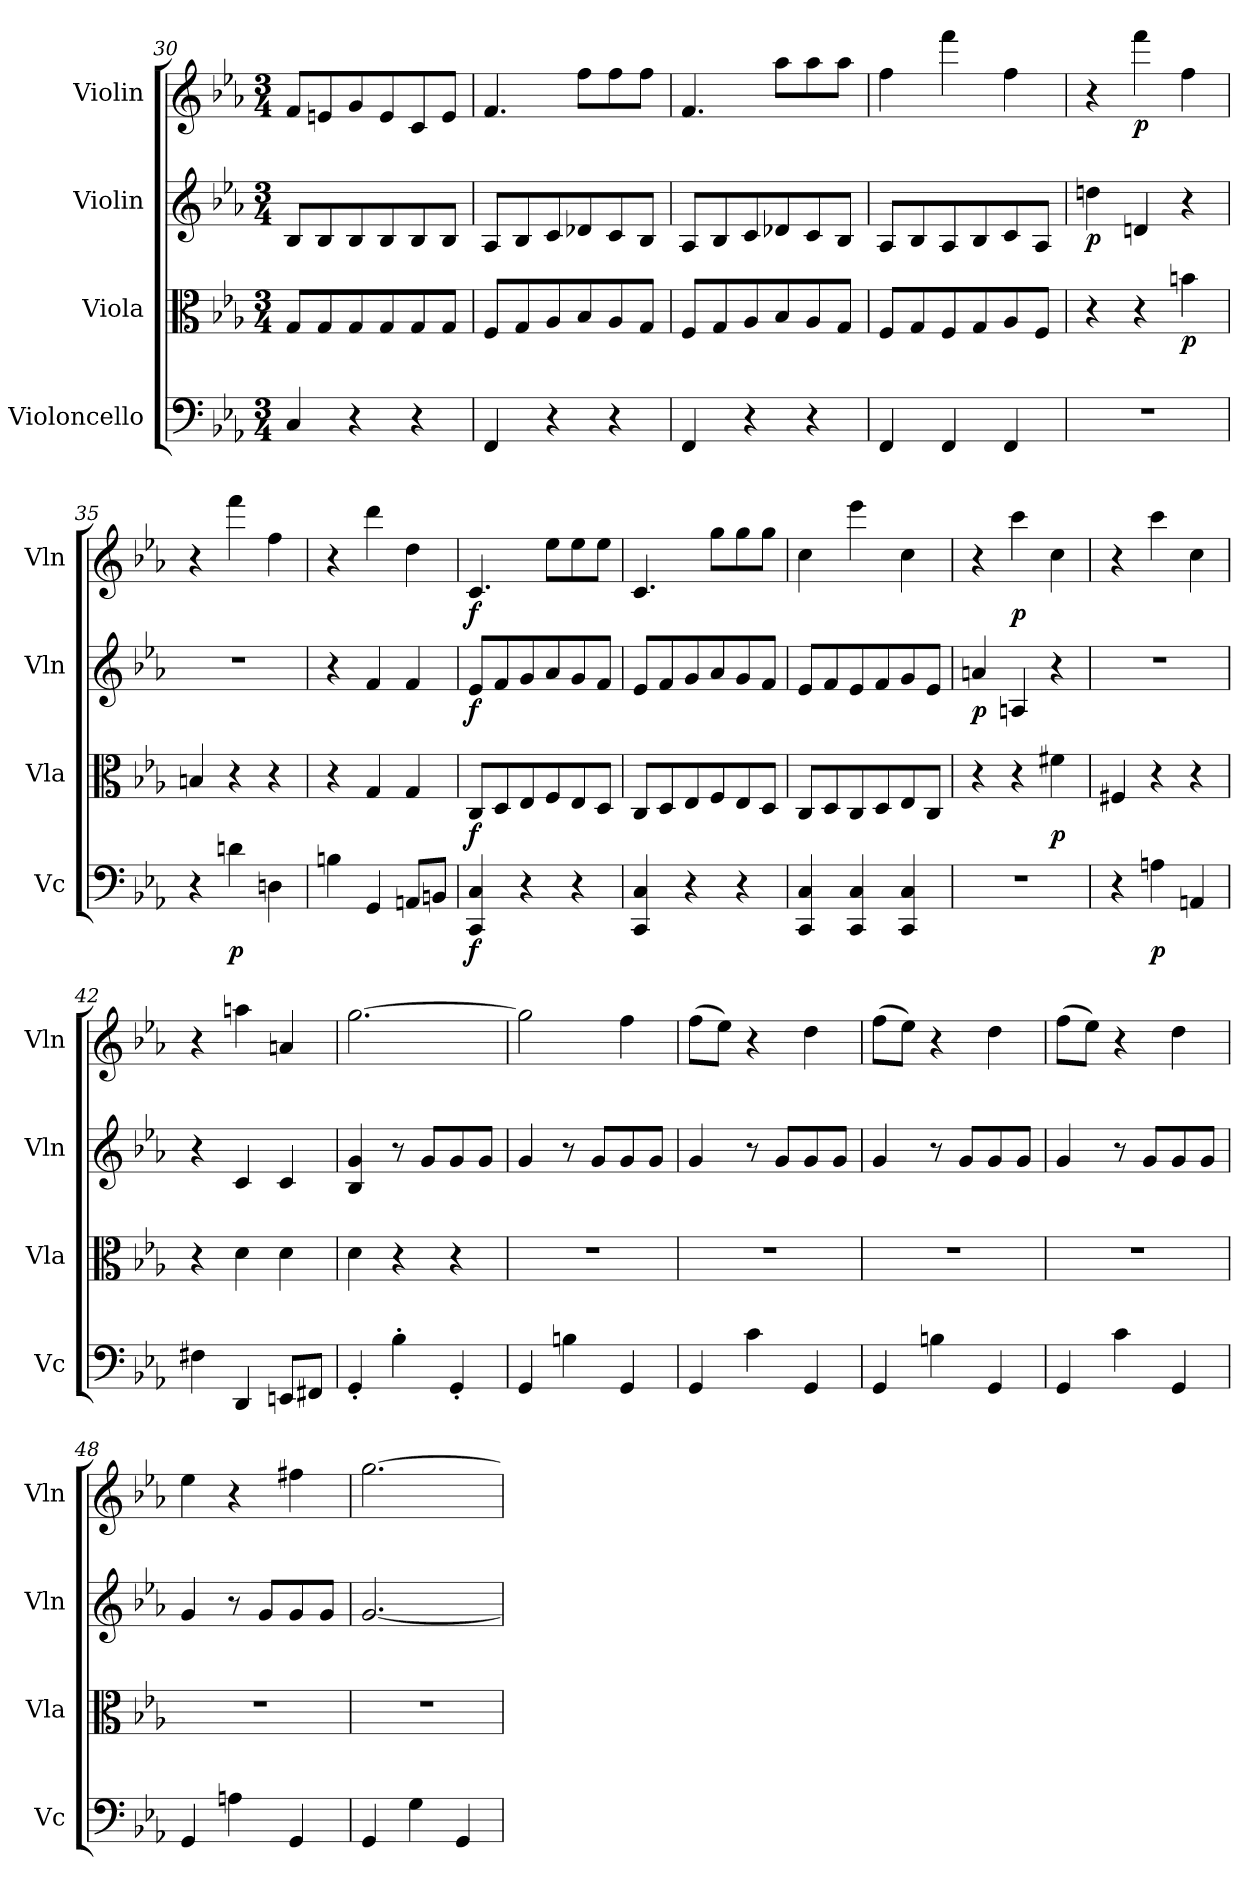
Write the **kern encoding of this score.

**kern	**dynam	**kern	**dynam	**kern	**dynam	**kern	**dynam
*part4	*part4	*part3	*part3	*part2	*part2	*part1	*part1
*staff4	*staff4	*staff3	*staff3	*staff2	*staff2	*staff1	*staff1
*I"Violoncello	*	*I"Viola	*	*I"Violin	*	*I"Violin	*
*I'Vc	*	*I'Vla	*	*I'Vln	*	*I'Vln	*
*clefF4	*	*clefC3	*	*clefG2	*	*clefG2	*
*k[b-e-a-]	*	*k[b-e-a-]	*	*k[b-e-a-]	*	*k[b-e-a-]	*
*c:	*	*c:	*	*c:	*	*c:	*
*M3/4	*	*M3/4	*	*M3/4	*	*M3/4	*
=30	=30	=30	=30	=30	=30	=30	=30
4C/	.	8G/L	.	8B-/L	.	8f/L	.
.	.	8G/	.	8B-/	.	8en/	.
4r	.	8G/	.	8B-/	.	8g/	.
.	.	8G/	.	8B-/	.	8e/	.
4r	.	8G/	.	8B-/	.	8c/	.
.	.	8G/J	.	8B-/J	.	8e/J	.
=31	=31	=31	=31	=31	=31	=31	=31
4FF/	.	8F/L	.	8A-/L	.	4.f/	.
.	.	8G/	.	8B-/	.	.	.
4r	.	8A-/	.	8c/	.	.	.
.	.	8B-/	.	8d-X/	.	8ff\L	.
4r	.	8A-/	.	8c/	.	8ff\	.
.	.	8G/J	.	8B-/J	.	8ff\J	.
=32	=32	=32	=32	=32	=32	=32	=32
4FF/	.	8F/L	.	8A-/L	.	4.f/	.
.	.	8G/	.	8B-/	.	.	.
4r	.	8A-/	.	8c/	.	.	.
.	.	8B-/	.	8d-X/	.	8aa-\L	.
4r	.	8A-/	.	8c/	.	8aa-\	.
.	.	8G/J	.	8B-/J	.	8aa-\J	.
=33	=33	=33	=33	=33	=33	=33	=33
4FF/	.	8F/L	.	8A-/L	.	4ff\	.
.	.	8G/	.	8B-/	.	.	.
4FF/	.	8F/	.	8A-/	.	4fff\	.
.	.	8G/	.	8B-/	.	.	.
4FF/	.	8A-/	.	8c/	.	4ff\	.
.	.	8F/J	.	8A-/J	.	.	.
=34	=34	=34	=34	=34	=34	=34	=34
2.r	.	4r	.	4ddn\	p	4r	.
.	.	4r	.	4dn/	.	4fff\	p
.	.	4bn\	p	4r	.	4ff\	.
=35	=35	=35	=35	=35	=35	=35	=35
4r	.	4Bn/	.	2.r	.	4r	.
4dn\	p	4r	.	.	.	4fff\	.
4Dn\	.	4r	.	.	.	4ff\	.
=36	=36	=36	=36	=36	=36	=36	=36
4Bn\	.	4r	.	4r	.	4r	.
4GG/	.	4G/	.	4f/	.	4ddd\	.
8AAn/L	.	4G/	.	4f/	.	4dd\	.
8BBn/J	.	.	.	.	.	.	.
=37	=37	=37	=37	=37	=37	=37	=37
4CC/ 4C/	f	8C/L	f	8e-/L	f	4.c/	f
.	.	8D/	.	8f/	.	.	.
4r	.	8E-/	.	8g/	.	.	.
.	.	8F/	.	8a-/	.	8ee-\L	.
4r	.	8E-/	.	8g/	.	8ee-\	.
.	.	8D/J	.	8f/J	.	8ee-\J	.
=38	=38	=38	=38	=38	=38	=38	=38
4CC/ 4C/	.	8C/L	.	8e-/L	.	4.c/	.
.	.	8D/	.	8f/	.	.	.
4r	.	8E-/	.	8g/	.	.	.
.	.	8F/	.	8a-/	.	8gg\L	.
4r	.	8E-/	.	8g/	.	8gg\	.
.	.	8D/J	.	8f/J	.	8gg\J	.
=39	=39	=39	=39	=39	=39	=39	=39
4CC/ 4C/	.	8C/L	.	8e-/L	.	4cc\	.
.	.	8D/	.	8f/	.	.	.
4CC/ 4C/	.	8C/	.	8e-/	.	4eee-\	.
.	.	8D/	.	8f/	.	.	.
4CC/ 4C/	.	8E-/	.	8g/	.	4cc\	.
.	.	8C/J	.	8e-/J	.	.	.
=40	=40	=40	=40	=40	=40	=40	=40
2.r	.	4r	.	4an/	p	4r	.
.	.	4r	.	4An/	.	4ccc\	p
.	.	4f#X\	p	4r	.	4cc\	.
=41	=41	=41	=41	=41	=41	=41	=41
4r	.	4F#X/	.	2.r	.	4r	.
4An\	p	4r	.	.	.	4ccc\	.
4AAn/	.	4r	.	.	.	4cc\	.
=42	=42	=42	=42	=42	=42	=42	=42
4F#X\	.	4r	.	4r	.	4r	.
4DD/	.	4d\	.	4c/	.	4aan\	.
8EEn/L	.	4d\	.	4c/	.	4an/	.
8FF#X/J	.	.	.	.	.	.	.
=43	=43	=43	=43	=43	=43	=43	=43
4GG'/	.	4d\	.	4B-/ 4g/	.	[2.gg\	.
4B-'\	.	4r	.	8r	.	.	.
.	.	.	.	8g/L	.	.	.
4GG'/	.	4r	.	8g/	.	.	.
.	.	.	.	8g/J	.	.	.
=44	=44	=44	=44	=44	=44	=44	=44
4GG/	.	2.r	.	4g/	.	2gg\]	.
4Bn\	.	.	.	8r	.	.	.
.	.	.	.	8g/L	.	.	.
4GG/	.	.	.	8g/	.	4ff\	.
.	.	.	.	8g/J	.	.	.
=45	=45	=45	=45	=45	=45	=45	=45
4GG/	.	2.r	.	4g/	.	(8ff\L	.
.	.	.	.	.	.	8ee-\J)	.
4c\	.	.	.	8r	.	4r	.
.	.	.	.	8g/L	.	.	.
4GG/	.	.	.	8g/	.	4dd\	.
.	.	.	.	8g/J	.	.	.
=46	=46	=46	=46	=46	=46	=46	=46
4GG/	.	2.r	.	4g/	.	(8ff\L	.
.	.	.	.	.	.	8ee-\J)	.
4Bn\	.	.	.	8r	.	4r	.
.	.	.	.	8g/L	.	.	.
4GG/	.	.	.	8g/	.	4dd\	.
.	.	.	.	8g/J	.	.	.
=47	=47	=47	=47	=47	=47	=47	=47
4GG/	.	2.r	.	4g/	.	(8ff\L	.
.	.	.	.	.	.	8ee-\J)	.
4c\	.	.	.	8r	.	4r	.
.	.	.	.	8g/L	.	.	.
4GG/	.	.	.	8g/	.	4dd\	.
.	.	.	.	8g/J	.	.	.
=48	=48	=48	=48	=48	=48	=48	=48
4GG/	.	2.r	.	4g/	.	4ee-\	.
4An\	.	.	.	8r	.	4r	.
.	.	.	.	8g/L	.	.	.
4GG/	.	.	.	8g/	.	4ff#X\	.
.	.	.	.	8g/J	.	.	.
=49	=49	=49	=49	=49	=49	=49	=49
4GG/	.	2.r	.	[2.g/	.	[2.gg\	.
4G\	.	.	.	.	.	.	.
4GG/	.	.	.	.	.	.	.
=	=	=	=	=	=	=	=
*-	*-	*-	*-	*-	*-	*-	*-
